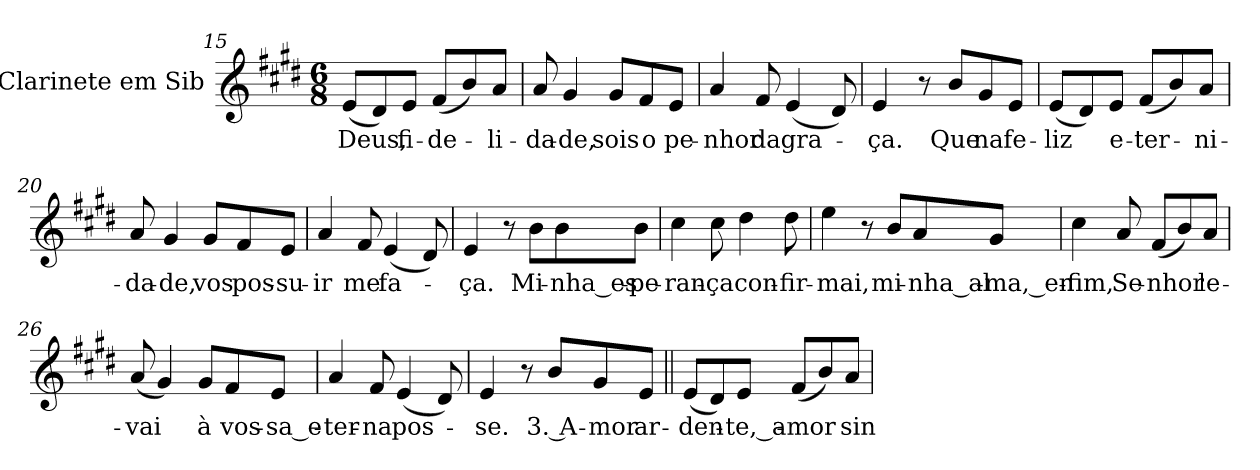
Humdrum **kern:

**kern	**text
*part1	*part1
*staff1	*staff1
*I"Clarinete em Sib	*
*I'Cl.	*
*clefG2	*
*ITrd1c2	*
*k[f#c#]	*
*D:	*
*M6/8	*
=15	=15
!	!LO:LY:b:color=#000000
(8di/L	Deus,
8c#i/)	.
!	!LO:LY:b:color=#000000
8di/J	fi-
!	!LO:LY:b:color=#000000
(8ei/L	-de-
8ai/)	.
!	!LO:LY:b:color=#000000
8gi/J	-li-
=16	=16
!	!LO:LY:b:color=#000000
8gi/	-da-
!	!LO:LY:b:color=#000000
4f#i/	-de,
!	!LO:LY:b:color=#000000
8f#i/L	sois
!	!LO:LY:b:color=#000000
8ei/	o
!	!LO:LY:b:color=#000000
8di/J	pe-
!!LO:LB:g=z
=17	=17
!	!LO:LY:b:color=#000000
4gi/	-nhor
!	!LO:LY:b:color=#000000
8ei/	da
!	!LO:LY:b:color=#000000
(4di/	gra-
8c#i/)	.
=18	=18
!	!LO:LY:b:color=#000000
4di/	-ça.
8r	.
!	!LO:LY:b:color=#000000
8ai/L	Que
!	!LO:LY:b:color=#000000
8f#i/	na
!	!LO:LY:b:color=#000000
8di/J	fe-
=19	=19
!	!LO:LY:b:color=#000000
(8di/L	-liz
8c#i/)	.
!	!LO:LY:b:color=#000000
8di/J	e-
!	!LO:LY:b:color=#000000
(8ei/L	-ter-
8ai/)	.
!	!LO:LY:b:color=#000000
8gi/J	-ni-
=20	=20
!	!LO:LY:b:color=#000000
8gi/	-da-
!	!LO:LY:b:color=#000000
4f#i/	-de,
!	!LO:LY:b:color=#000000
8f#i/L	vos
!	!LO:LY:b:color=#000000
8ei/	pos-
!	!LO:LY:b:color=#000000
8di/J	-su-
=21	=21
!	!LO:LY:b:color=#000000
4gi/	-ir
!	!LO:LY:b:color=#000000
8ei/	me
!	!LO:LY:b:color=#000000
(4di/	fa-
8c#i/)	.
=22	=22
!	!LO:LY:b:color=#000000
4di/	-ça.
8r	.
!	!LO:LY:b:color=#000000
8ai\L	Mi-
!	!LO:LY:b:color=#000000
8ai\	-nha_es-
!	!LO:LY:b:color=#000000
8ai\J	-pe-
!!LO:LB:g=z
=23	=23
!	!LO:LY:b:color=#000000
4bi\	-ran-
!	!LO:LY:b:color=#000000
8bi\	-ça
!	!LO:LY:b:color=#000000
4cc#i\	con-
!	!LO:LY:b:color=#000000
8cc#i\	-fir-
=24	=24
!	!LO:LY:b:color=#000000
4ddi\	-mai,
8r	.
!	!LO:LY:b:color=#000000
8ai/L	mi-
!	!LO:LY:b:color=#000000
8gi/	-nha_al-
!	!LO:LY:b:color=#000000
8f#i/J	-ma,_en-
=25	=25
!	!LO:LY:b:color=#000000
4bi\	-fim,
!	!LO:LY:b:color=#000000
8gi/	Se-
!	!LO:LY:b:color=#000000
(8ei/L	-nhor
8ai/)	.
!	!LO:LY:b:color=#000000
8gi/J	le-
=26	=26
!	!LO:LY:b:color=#000000
(8gi/	-vai
4f#i/)	.
!	!LO:LY:b:color=#000000
8f#i/L	à
!	!LO:LY:b:color=#000000
8ei/	vos-
!	!LO:LY:b:color=#000000
8di/J	-sa_e-
=27	=27
!	!LO:LY:b:color=#000000
4gi/	-ter-
!	!LO:LY:b:color=#000000
8ei/	-na
!	!LO:LY:b:color=#000000
(4di/	pos-
8c#i/)	.
!!LO:LB:g=z
=28	=28
!	!LO:LY:b:color=#000000
4di/	-se.
8r	.
!	!LO:LY:b:color=#000000
8ai/L	3. A-
!	!LO:LY:b:color=#000000
8f#i/	-mor
!	!LO:LY:b:color=#000000
8di/J	ar-
=29||	=29||
!	!LO:LY:b:color=#000000
(8di/L	-den-
8c#i/)	.
!	!LO:LY:b:color=#000000
8di/J	-te,_a-
!	!LO:LY:b:color=#000000
(8ei/L	-mor
8ai/)	.
!	!LO:LY:b:color=#000000
8gi/J	sin-
=	=
*-	*-
